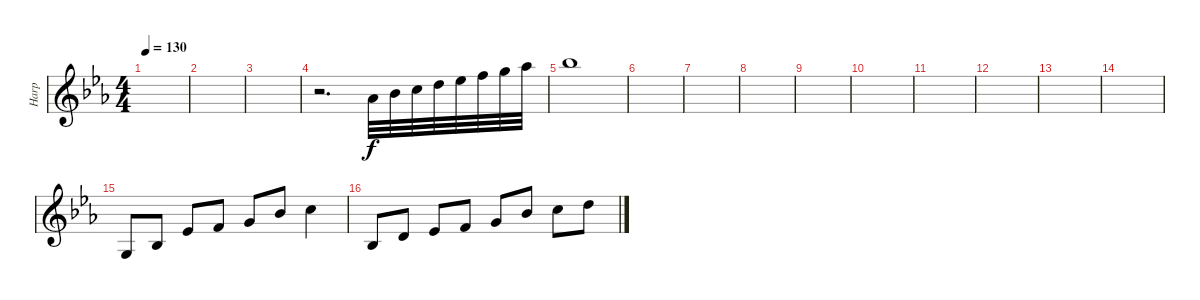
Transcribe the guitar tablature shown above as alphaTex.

\track ("Harp" "Harp") {instrument orchestralharp}
\staff {score}
\tuning (E4 B3 G3 D3 A2 E2) {hide}
\ts (4 4)
\tempo 130
\clef g2
\ks cminor
|
|
|
r.2{d} 4.1.32 6.1.32 8.1.32 10.1.32 11.1.32 13.1.32 15.1.32 16.1.32 |
18.1.1 |
|
|
|
|
|
|
|
|
|
0.3.8 3.3.8 4.2.8 1.1.8 3.1.8 6.1.8 13.2.4 |
3.3.8 3.2.8 4.2.8 1.1.8 3.1.8 6.1.8 8.1.8 10.1.8
